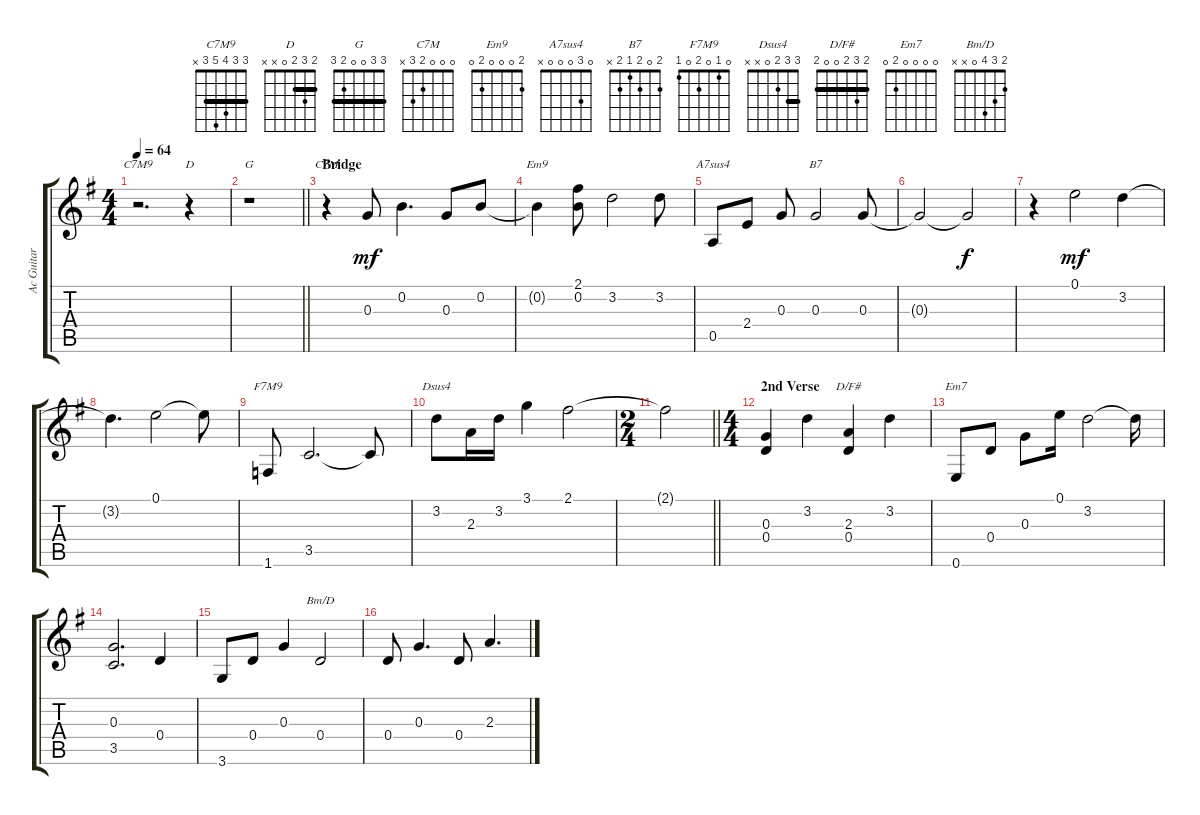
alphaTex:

\track ("Ac Guitar 1" "Ac Guitar ") {instrument acousticguitarnylon}
\staff {score tabs}
\tuning (E4 B3 G3 D3 A2 E2) {hide}
\chord ("C7M9" 3 3 4 5 3 x) {barre 3}
\chord ("D" 2 3 2 0 x x) {barre 2}
\chord ("G" 3 3 0 0 2 3) {barre 3}
\chord ("C7M" 0 0 0 2 3 x)
\chord ("Em9" 2 0 0 0 2 0)
\chord ("A7sus4" 0 3 0 0 0 x)
\chord ("B7" 2 0 2 1 2 x)
\chord ("F7M9" 0 1 0 2 0 1)
\chord ("Dsus4" 3 3 2 0 x x) {barre 3}
\chord ("D/F#" 2 3 2 0 0 2) {barre 2}
\chord ("Em7" 0 0 0 0 2 0)
\chord ("Bm/D" 2 3 4 0 x x)
\ts (4 4)
\tempo 64
\clef g2
\ks g
r.2{d ch "C7M9" dy mf} r.4{ch "D"} |
\barLineRight lightlight
r.1{ch "G"} |
\section ("" "Bridge")
r.4{ch "C7M"} 0.3.8 0.2.4{d} 0.3.8 0.2.8 |
0.2{t}.4{ch "Em9"} (2.1 0.2).8 3.2.2 3.2.8 |
0.5.8{ch "A7sus4"} 2.4.8 0.3.8 0.3.2{ch "B7"} 0.3.8 |
0.3{t}.2 0.3{t}.2{dy f} |
r.4 0.1.2{dy mf} 3.2.4 |
3.2{t}.4{d} 0.1.2 0.1{t}.8 |
1.6.8{ch "F7M9"} 3.5.2{d} 3.5{t}.8 |
3.2.8{ch "Dsus4"} 2.3.16 3.2.16 3.1.4 2.1.2 |
\ts (2 4)
\barLineRight lightlight
2.1{t}.2 |
\ts (4 4)
\section ("" "2nd Verse")
(0.3 0.4).4 3.2.4 (2.3 0.4).4{ch "D/F#"} 3.2.4 |
0.6.8{ch "Em7"} 0.4.8 0.3.8 0.1.16 3.2.2 3.2{t}.16 |
(0.3 3.5).2{d} 0.4.4 |
3.6.8 0.4.8 0.3.4 0.4.2{ch "Bm/D"} |
0.4.8 0.3.4{d} 0.4.8 2.3.4{d}
